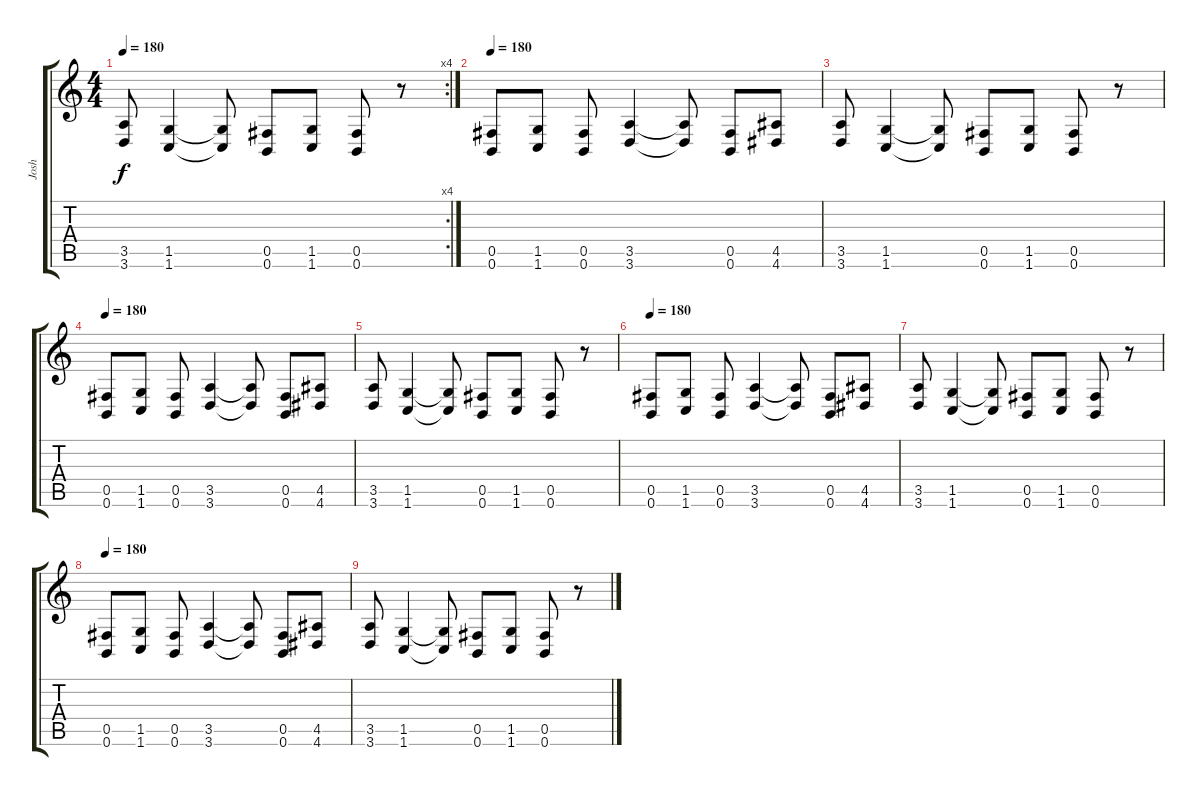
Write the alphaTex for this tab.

\track ("Josh" "Josh") {instrument distortionguitar}
\staff {score tabs}
\tuning (Db4 Ab3 E3 B2 Gb2 B1) {hide}
\rc 4
\ts (4 4)
\tempo 180
\clef g2
\ks c
(3.5 3.6).8{dy f} (1.5 1.6).4 (1.5{t} 1.6{t}).8 (0.5 0.6).8 (1.5 1.6).8 (0.5 0.6).8 r.8 |
\tempo 180
(0.5 0.6).8 (1.5 1.6).8 (0.5 0.6).8 (3.5 3.6).4 (3.5{t} 3.6{t}).8 (0.5 0.6).8 (4.5 4.6).8 |
(3.5 3.6).8 (1.5 1.6).4 (1.5{t} 1.6{t}).8 (0.5 0.6).8 (1.5 1.6).8 (0.5 0.6).8 r.8 |
\tempo 180
(0.5 0.6).8 (1.5 1.6).8 (0.5 0.6).8 (3.5 3.6).4 (3.5{t} 3.6{t}).8 (0.5 0.6).8 (4.5 4.6).8 |
(3.5 3.6).8 (1.5 1.6).4 (1.5{t} 1.6{t}).8 (0.5 0.6).8 (1.5 1.6).8 (0.5 0.6).8 r.8 |
\tempo 180
(0.5 0.6).8 (1.5 1.6).8 (0.5 0.6).8 (3.5 3.6).4 (3.5{t} 3.6{t}).8 (0.5 0.6).8 (4.5 4.6).8 |
(3.5 3.6).8 (1.5 1.6).4 (1.5{t} 1.6{t}).8 (0.5 0.6).8 (1.5 1.6).8 (0.5 0.6).8 r.8 |
\tempo 180
(0.5 0.6).8 (1.5 1.6).8 (0.5 0.6).8 (3.5 3.6).4 (3.5{t} 3.6{t}).8 (0.5 0.6).8 (4.5 4.6).8 |
(3.5 3.6).8 (1.5 1.6).4 (1.5{t} 1.6{t}).8 (0.5 0.6).8 (1.5 1.6).8 (0.5 0.6).8 r.8
